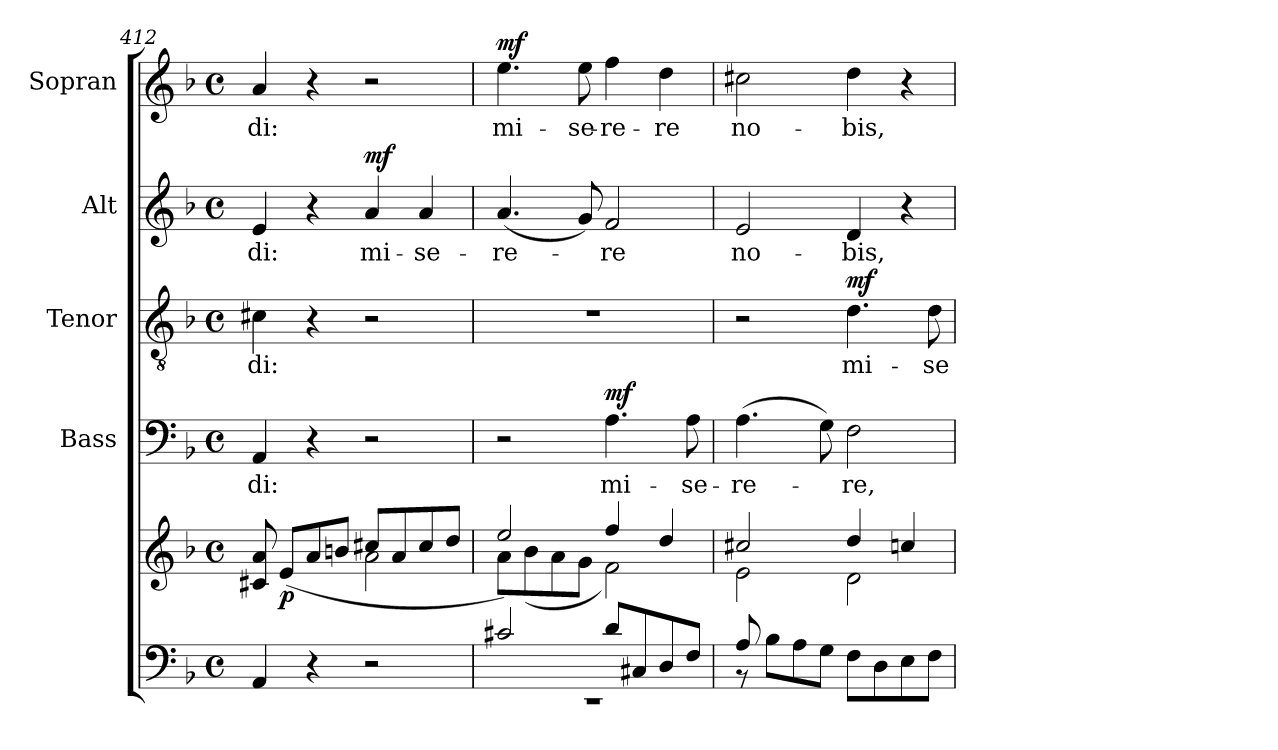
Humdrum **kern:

**kern	**kern	**dynam	**kern	**text	**dynam	**kern	**text	**dynam	**kern	**text	**dynam	**kern	**text	**dynam
*part5	*part5	*part5	*part4	*part4	*part4	*part3	*part3	*part3	*part2	*part2	*part2	*part1	*part1	*part1
*staff6	*staff5	*staff5/6	*staff4	*staff4	*staff4	*staff3	*staff3	*staff3	*staff2	*staff2	*staff2	*staff1	*staff1	*staff1
*	*	*	*I"Bass	*	*	*I"Tenor	*	*	*I"Alt	*	*	*I"Sopran	*	*
*	*	*	*I'B.	*	*	*I'T.	*	*	*I'A.	*	*	*I'S.	*	*
*clefF4	*clefG2	*	*clefF4	*	*	*clefGv2	*	*	*clefG2	*	*	*clefG2	*	*
*k[b-]	*k[b-]	*	*k[b-]	*	*	*k[b-]	*	*	*k[b-]	*	*	*k[b-]	*	*
*F:	*F:	*	*F:	*	*	*F:	*	*	*F:	*	*	*F:	*	*
*M4/4	*M4/4	*	*M4/4	*	*	*M4/4	*	*	*M4/4	*	*	*M4/4	*	*
*met(c)	*met(c)	*	*met(c)	*	*	*met(c)	*	*	*met(c)	*	*	*met(c)	*	*
=412	=412	=412	=412	=412	=412	=412	=412	=412	=412	=412	=412	=412	=412	=412
*	*^	*	*	*	*	*	*	*	*	*	*	*	*	*
!	!	!	!	!	!LO:LY:b	!	!	!LO:LY:b	!	!	!LO:LY:b	!	!	!LO:LY:b	!
4AA/	8c#X/ 8a/	2ryy	.	4AA/	-di:	.	4c#X\	-di:	.	4e/	-di:	.	4a/	-di:	.
!	!	!	!LO:DY:b	!	!	!	!	!	!	!	!	!	!	!	!
.	(>8e/L	.	p	.	.	.	.	.	.	.	.	.	.	.	.
4r	8a/	.	.	4r	.	.	4r	.	.	4r	.	.	4r	.	.
.	8bn/J	.	.	.	.	.	.	.	.	.	.	.	.	.	.
!	!	!	!	!	!	!	!	!	!	!	!LO:LY:b	!LO:DY:a	!	!	!
2r	8cc#X/L	2a\	.	2r	.	.	2r	.	.	4a/	mi-	mf	2r	.	.
.	8a/	.	.	.	.	.	.	.	.	.	.	.	.	.	.
!	!	!	!	!	!	!	!	!	!	!	!LO:LY:b	!	!	!	!
.	8cc#/	.	.	.	.	.	.	.	.	4a/	-se-	.	.	.	.
.	8dd/J	.	.	.	.	.	.	.	.	.	.	.	.	.	.
=413	=413	=413	=413	=413	=413	=413	=413	=413	=413	=413	=413	=413	=413	=413	=413
*^	*	*	*	*	*	*	*	*	*	*	*	*	*	*	*
!	!	!	!	!	!	!	!	!	!	!	!	!LO:LY:b	!	!	!LO:LY:b	!LO:DY:a
2c#X/	1rEE	2ee/)	8a\L	.	2r	.	.	1r	.	.	(<4.a/	-re-	.	4.ee\	mi-	mf
.	.	.	(>8b-\	.	.	.	.	.	.	.	.	.	.	.	.	.
.	.	.	8a\	.	.	.	.	.	.	.	.	.	.	.	.	.
!	!	!	!	!	!	!	!	!	!	!	!	!	!	!	!LO:LY:b	!
.	.	.	8g\J	.	.	.	.	.	.	.	8g/)	.	.	8ee\	-se-	.
!	!	!	!	!	!	!LO:LY:b	!LO:DY:a	!	!	!	!	!LO:LY:b	!	!	!LO:LY:b	!
8d/L	.	4ff/	2f\)	.	4.A\	mi-	mf	.	.	.	2f/	-re	.	4ff\	-re-	.
8C#X/	.	.	.	.	.	.	.	.	.	.	.	.	.	.	.	.
!	!	!	!	!	!	!	!	!	!	!	!	!	!	!	!LO:LY:b	!
8D/	.	4dd/	.	.	.	.	.	.	.	.	.	.	.	4dd\	-re	.
!	!	!	!	!	!	!LO:LY:b	!	!	!	!	!	!	!	!	!	!
8F/J	.	.	.	.	8A\	-se-	.	.	.	.	.	.	.	.	.	.
!!LO:PB:g=z
=414	=414	=414	=414	=414	=414	=414	=414	=414	=414	=414	=414	=414	=414	=414	=414	=414
!	!	!	!	!	!	!LO:LY:b	!	!	!	!	!	!LO:LY:b	!	!	!LO:LY:b	!
8A/	8r	2cc#X/	2e\	.	(>4.A\	-re-	.	2r	.	.	2e/	no-	.	2cc#X\	no-	.
8ryy	8B-\L	.	.	.	.	.	.	.	.	.	.	.	.	.	.	.
2.ryy	8A\	.	.	.	.	.	.	.	.	.	.	.	.	.	.	.
.	8G\J	.	.	.	8G\)	.	.	.	.	.	.	.	.	.	.	.
!	!	!	!	!	!	!LO:LY:b	!	!	!LO:LY:b	!LO:DY:a	!	!LO:LY:b	!	!	!LO:LY:b	!
.	8F\L	4dd/	2d\	.	2F\	-re,	.	4.d\	mi-	mf	4d/	-bis,	.	4dd\	-bis,	.
.	8D\	.	.	.	.	.	.	.	.	.	.	.	.	.	.	.
.	8E\	4ccn/	.	.	.	.	.	.	.	.	4r	.	.	4r	.	.
!	!	!	!	!	!	!	!	!	!LO:LY:b	!	!	!	!	!	!	!
.	8F\J	.	.	.	.	.	.	8d\	-se-	.	.	.	.	.	.	.
*v	*v	*	*	*	*	*	*	*	*	*	*	*	*	*	*	*
*	*v	*v	*	*	*	*	*	*	*	*	*	*	*	*	*
=	=	=	=	=	=	=	=	=	=	=	=	=	=	=
*-	*-	*-	*-	*-	*-	*-	*-	*-	*-	*-	*-	*-	*-	*-
